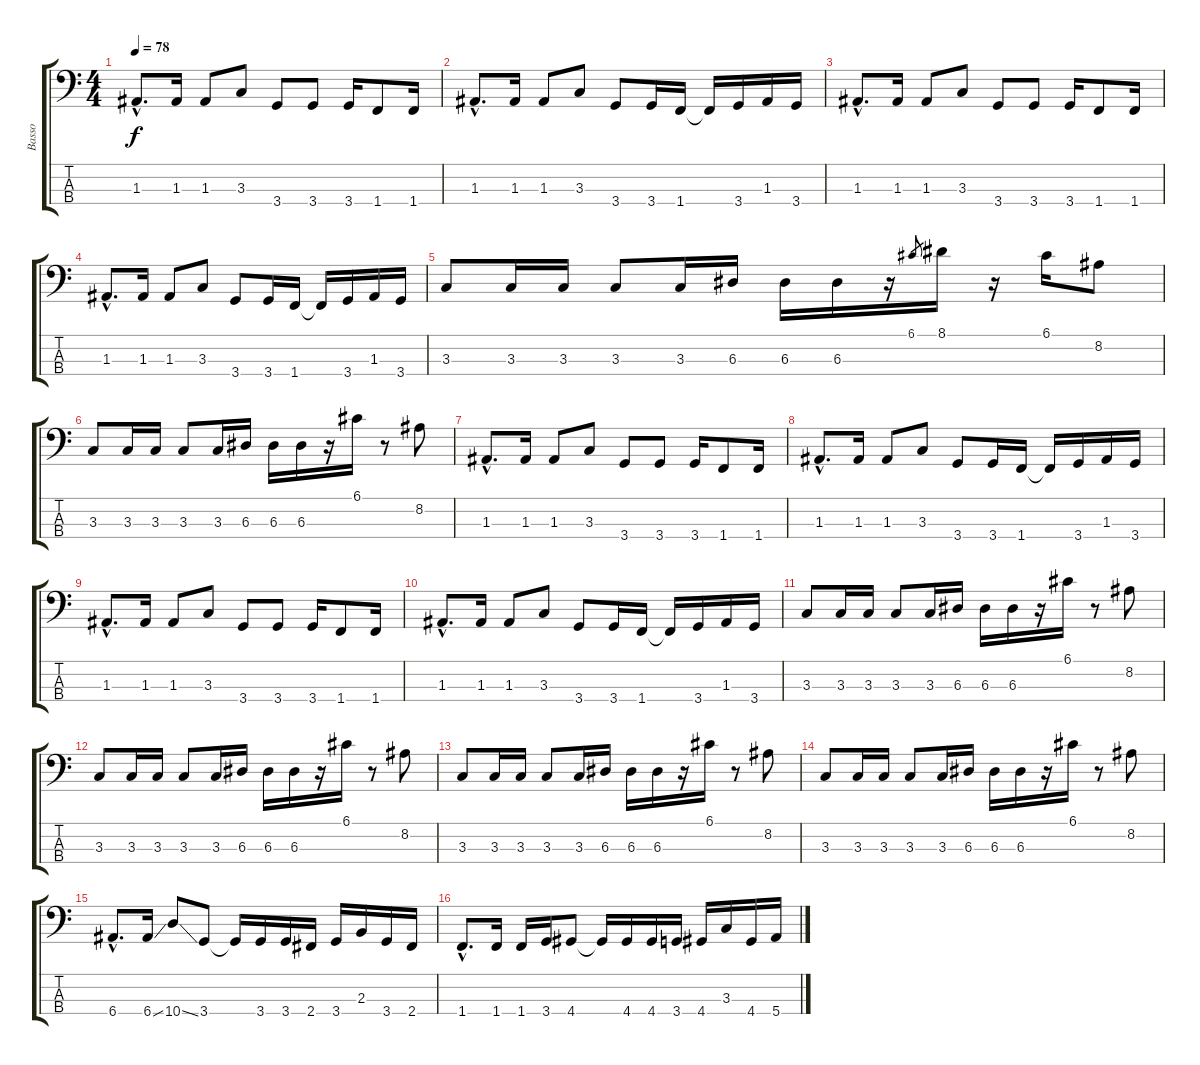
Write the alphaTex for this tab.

\track ("Basso" "Basso") {instrument electricbasspick}
\staff {score tabs}
\tuning (G2 D2 A1 E1) {hide}
\ts (4 4)
\tempo 78
\clef f4
\ks c
1.3{hac}.8{d dy f} 1.3.16 1.3.8 3.3.8 3.4.8 3.4.8 3.4.16 1.4.8 1.4.16 |
1.3{hac}.8{d} 1.3.16 1.3.8 3.3.8 3.4.8 3.4.16 1.4.16 1.4{t}.16 3.4.16 1.3.16 3.4.16 |
1.3{hac}.8{d} 1.3.16 1.3.8 3.3.8 3.4.8 3.4.8 3.4.16 1.4.8 1.4.16 |
1.3{hac}.8{d} 1.3.16 1.3.8 3.3.8 3.4.8 3.4.16 1.4.16 1.4{t}.16 3.4.16 1.3.16 3.4.16 |
3.3.8 3.3.16 3.3.16 3.3.8 3.3.16 6.3.16 6.3.16 6.3.16 r.16 6.1.8{gr} 8.1.16 r.16 6.1.16 8.2.8 |
3.3.8 3.3.16 3.3.16 3.3.8 3.3.16 6.3.16 6.3.16 6.3.16 r.16 6.1.16 r.8 8.2.8 |
1.3{hac}.8{d} 1.3.16 1.3.8 3.3.8 3.4.8 3.4.8 3.4.16 1.4.8 1.4.16 |
1.3{hac}.8{d} 1.3.16 1.3.8 3.3.8 3.4.8 3.4.16 1.4.16 1.4{t}.16 3.4.16 1.3.16 3.4.16 |
1.3{hac}.8{d} 1.3.16 1.3.8 3.3.8 3.4.8 3.4.8 3.4.16 1.4.8 1.4.16 |
1.3{hac}.8{d} 1.3.16 1.3.8 3.3.8 3.4.8 3.4.16 1.4.16 1.4{t}.16 3.4.16 1.3.16 3.4.16 |
3.3.8 3.3.16 3.3.16 3.3.8 3.3.16 6.3.16 6.3.16 6.3.16 r.16 6.1.16 r.8 8.2.8 |
3.3.8 3.3.16 3.3.16 3.3.8 3.3.16 6.3.16 6.3.16 6.3.16 r.16 6.1.16 r.8 8.2.8 |
3.3.8 3.3.16 3.3.16 3.3.8 3.3.16 6.3.16 6.3.16 6.3.16 r.16 6.1.16 r.8 8.2.8 |
3.3.8 3.3.16 3.3.16 3.3.8 3.3.16 6.3.16 6.3.16 6.3.16 r.16 6.1.16 r.8 8.2.8 |
6.4{hac}.8{d} 6.4{ss}.16 10.4{ss}.8 3.4.8 3.4{t}.16 3.4.16 3.4.16 2.4.16 3.4.16 2.3.16 3.4.16 2.4.16 |
1.4{hac}.8{d} 1.4.16 1.4.16 3.4.16 4.4.8 4.4{t}.16 4.4.16 4.4.16 3.4.16 4.4.16 3.3.16 4.4.16 5.4.16
